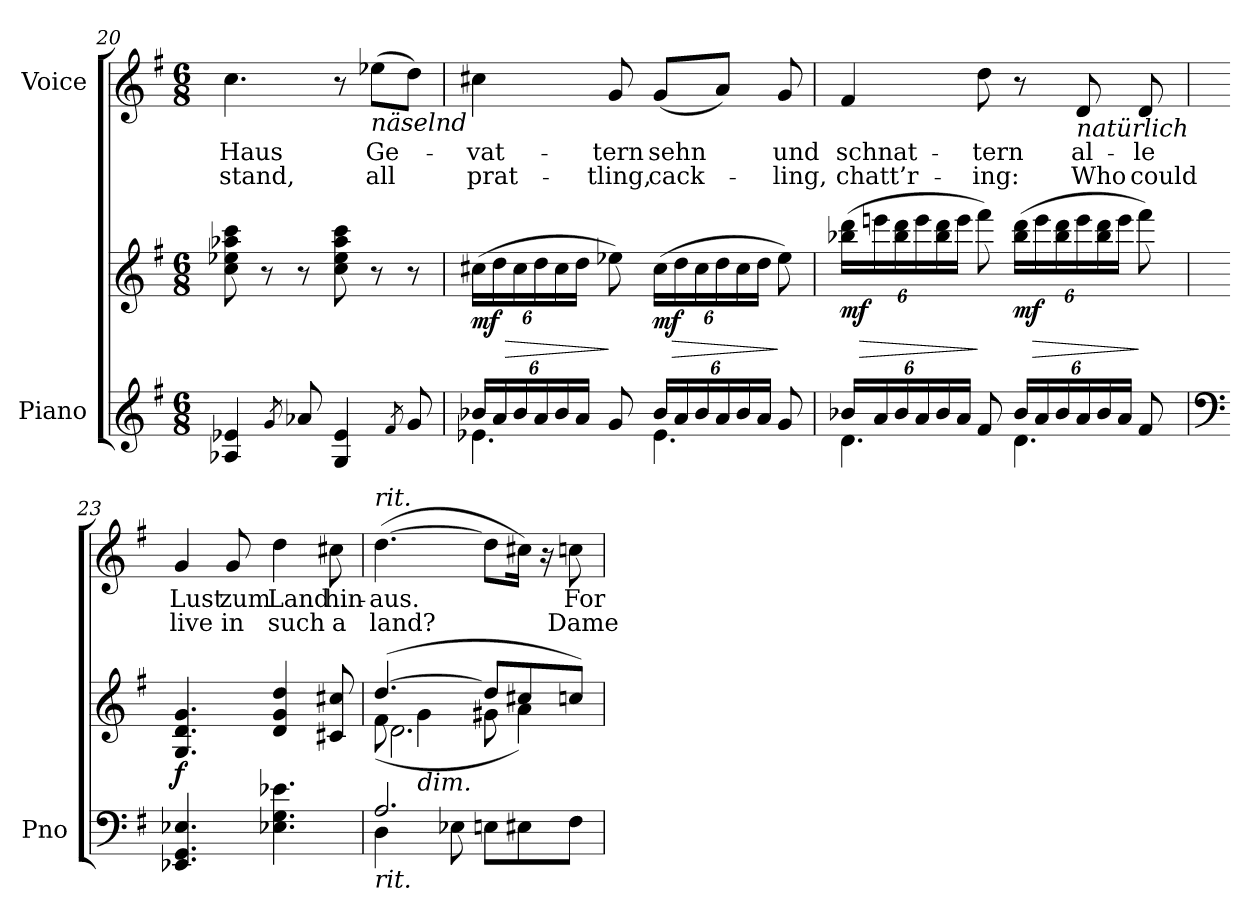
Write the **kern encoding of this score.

**kern	**kern	**dynam	**kern	**text	**text
*part2	*part2	*part2	*part1	*part1	*part1
*staff3	*staff2	*staff2/3	*staff1	*staff1	*staff1
*I"Piano	*	*	*I"Voice	*	*
*I'Pno	*	*	*	*	*
*clefG2	*clefG2	*	*clefG2	*	*
*k[f#]	*k[f#]	*	*k[f#]	*	*
*M6/8	*M6/8	*	*M6/8	*	*
=20	=20	=20	=20	=20	=20
!	!	!	!	!LO:LY:b	!LO:LY:b
4A-X/ 4e-X/	8cc\ 8ee-X\ 8aa-X\ 8ccc\	.	4.cc\	Haus	stand,
.	8r	.	.	.	.
8qg/	.	.	.	.	.
8a-X/	8r	.	.	.	.
4G/ 4e-/	8cc\ 8ee-\ 8aa-\ 8ccc\	.	8r	.	.
!	!	!	!LO:TX:b:i:t=näselnd	!	!
!	!	!	!	!LO:LY:b	!LO:LY:b
.	8r	.	(8ee-X\L	Ge-	all
8qf#/	.	.	.	.	.
8g/	8r	.	8dd\J)	.	.
=21	=21	=21	=21	=21	=21
*Xbrackettup	*	*	*	*	*
*^	*	*	*	*	*
!	!	!	!LO:HP:b	!	!LO:LY:b	!LO:LY:b
!	!	!	!LO:DY:n=1:b	!	!	!
24b-X/LL	4.e-X\	(24cc#X\LL	> mf	4cc#X\	-vat-	prat-
24a/	.	24dd\	.	.	.	.
24b-/	.	24cc#\	.	.	.	.
24a/	.	24dd\	.	.	.	.
24b-/	.	24cc#\	.	.	.	.
24a/JJ	.	24dd\JJ	.	.	.	.
!	!	!	!	!	!LO:LY:b	!LO:LY:b
8g/	.	8ee-X\)	]	8g/	-tern	-tling,
!	!	!	!LO:DY:n=2:b	!	!LO:LY:b	!LO:LY:b
24b-/LL	4.e-\	(24cc#\LL	mf	(8g/L	sehn	cack-
!	!	!	!LO:HP:b	!	!	!
24a/	.	24dd\	>	.	.	.
24b-/	.	24cc#\	.	.	.	.
24a/	.	24dd\	.	8a/J)	.	.
24b-/	.	24cc#\	.	.	.	.
24a/JJ	.	24dd\JJ	.	.	.	.
!	!	!	!	!	!LO:LY:b	!LO:LY:b
8g/	.	8ee-\)	]	8g/	und	-ling,
!!LO:LB:g=z
=22	=22	=22	=22	=22	=22	=22
*	*	*Xbrackettup	*	*	*	*
!	!	!	!LO:DY:b	!	!LO:LY:b	!LO:LY:b
24b-X/LL	4.d\	(24bb-X\ 24ddd\LL	mf	4f#/	schnat-	chatt’r-
!	!	!	!LO:HP:b	!	!	!
24a/	.	24eeen\	>	.	.	.
24b-/	.	24bb-\ 24ddd\	.	.	.	.
24a/	.	24eee\	.	.	.	.
24b-/	.	24bb-\ 24ddd\	.	.	.	.
24a/JJ	.	24eee\JJ	.	.	.	.
!	!	!	!	!	!LO:LY:b	!LO:LY:b
8f#/	.	8fff#\)	]	8dd\	-tern	-ing:
!	!	!	!LO:DY:b	!	!	!
24b-/LL	4.d\	(24bb-\ 24ddd\LL	mf	8r	.	.
!	!	!	!LO:HP:b	!	!	!
24a/	.	24eee\	>	.	.	.
24b-/	.	24bb-\ 24ddd\	.	.	.	.
!	!	!	!	!LO:TX:b:i:t=natürlich	!	!
!	!	!	!	!	!LO:LY:b	!LO:LY:b
24a/	.	24eee\	.	8d/	al-	Who
24b-/	.	24bb-\ 24ddd\	.	.	.	.
24a/JJ	.	24eee\JJ	.	.	.	.
!	!	!	!	!	!LO:LY:b	!LO:LY:b
8f#/	.	8fff#\)	]	8d/	-le	could
*v	*v	*	*	*	*	*
=23	=23	=23	=23	=23	=23
*clefF4	*	*	*	*	*
!	!	!LO:DY:b	!	!LO:LY:b	!LO:LY:b
4.EE-X/ 4.GG/ 4.E-X/	4.G/ 4.d/ 4.g/	f	4g/	Lust	live
!	!	!	!	!LO:LY:b	!LO:LY:b
.	.	.	8g/	zum	in
!	!	!	!	!LO:LY:b	!LO:LY:b
4.E-X\ 4.G\ 4.e-X\	4d/ 4g/ 4dd/	.	4dd\	Land	such
!	!	!	!	!LO:LY:b	!LO:LY:b
.	8c#X/ 8cc#X/	.	8cc#X\	hin-	a
=24	=24	=24	=24	=24	=24
*^	*^	*	*	*	*
*	*	*	*^	*	*	*	*
!	!	!	!	!	!	!LO:TX:a:i:t=rit.	!	!
!LO:TX:b:i:t=rit.	!	!	!	!	!	!	!	!
!	!	!	!	!	!	!	!LO:LY:b	!LO:LY:b
2.A/	4D\	([4.dd/	(8f#\	2.d\	.	([4.dd\	-aus.	land?
!	!	!	!LO:TX:b:i:t=dim.	!	!	!	!	!
.	.	.	4g\	.	.	.	.	.
.	8E-X\	.	.	.	.	.	.	.
.	8En\L	8dd/L]	8g#X\	.	.	8dd\L]	.	.
.	8E#X\	8cc#X/	4a\)	.	.	16cc#X\Jk)	.	.
.	.	.	.	.	.	16r	.	.
!	!	!	!	!	!	!	!LO:LY:b	!LO:LY:b
.	8F#\J	8ccn/J)	.	.	.	8ccn\	For-	Dame
*v	*v	*	*	*	*	*	*	*
*	*v	*v	*v	*	*	*	*
=	=	=	=	=	=
*-	*-	*-	*-	*-	*-
